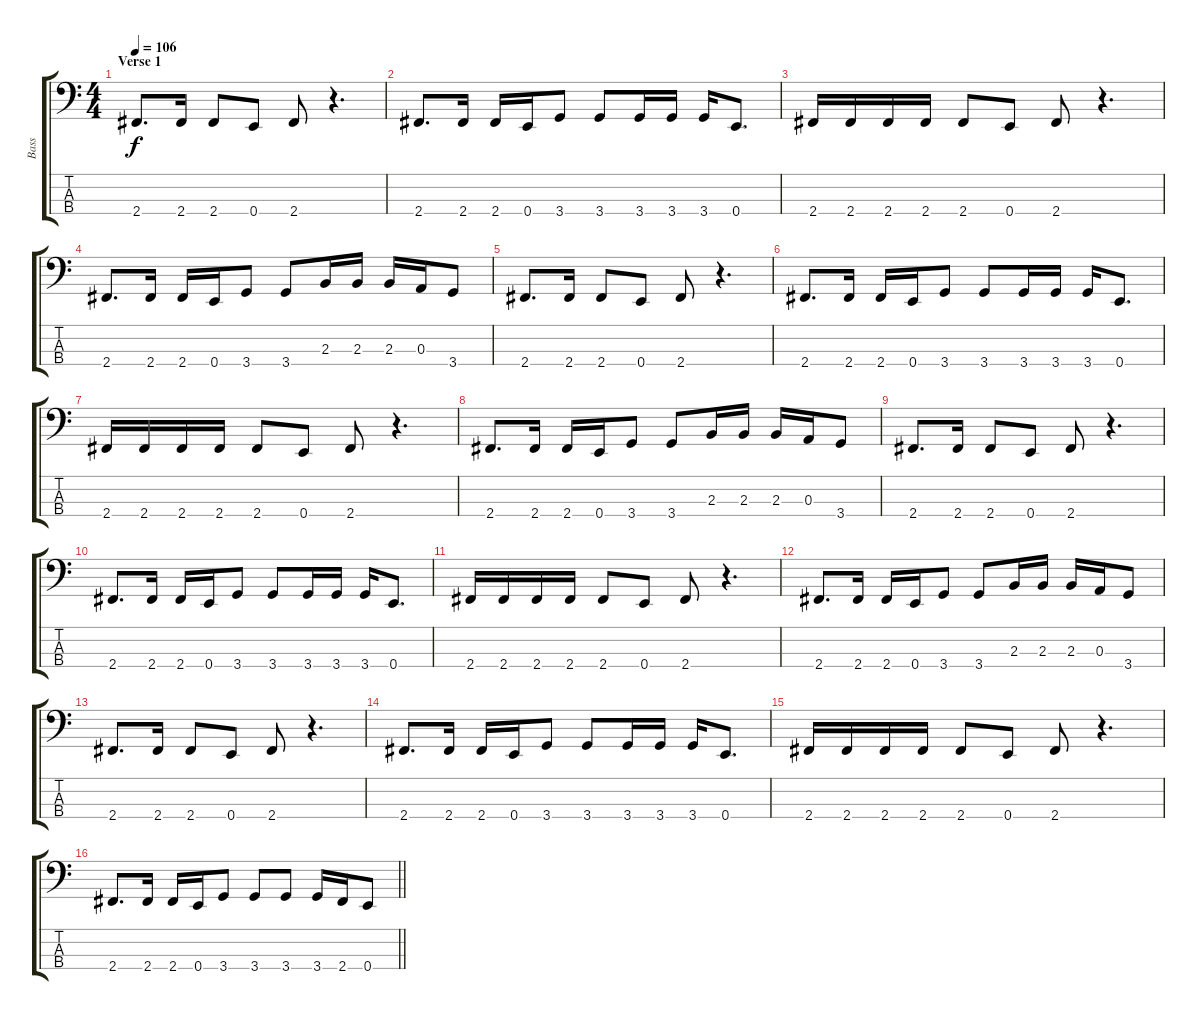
\track ("Bass" "Bass") {instrument electricbassfinger}
\staff {score tabs}
\tuning (G2 D2 A1 E1) {hide}
\ts (4 4)
\section ("" "Verse 1")
\tempo 106
\clef f4
\ks c
2.4.8{d dy f} 2.4.16 2.4.8 0.4.8 2.4.8 r.4{d} |
2.4.8{d} 2.4.16 2.4.16 0.4.16 3.4.8 3.4.8 3.4.16 3.4.16 3.4.16 0.4.8{d} |
2.4.16 2.4.16 2.4.16 2.4.16 2.4.8 0.4.8 2.4.8 r.4{d} |
2.4.8{d} 2.4.16 2.4.16 0.4.16 3.4.8 3.4.8 2.3.16 2.3.16 2.3.16 0.3.16 3.4.8 |
2.4.8{d} 2.4.16 2.4.8 0.4.8 2.4.8 r.4{d} |
2.4.8{d} 2.4.16 2.4.16 0.4.16 3.4.8 3.4.8 3.4.16 3.4.16 3.4.16 0.4.8{d} |
2.4.16 2.4.16 2.4.16 2.4.16 2.4.8 0.4.8 2.4.8 r.4{d} |
2.4.8{d} 2.4.16 2.4.16 0.4.16 3.4.8 3.4.8 2.3.16 2.3.16 2.3.16 0.3.16 3.4.8 |
2.4.8{d} 2.4.16 2.4.8 0.4.8 2.4.8 r.4{d} |
2.4.8{d} 2.4.16 2.4.16 0.4.16 3.4.8 3.4.8 3.4.16 3.4.16 3.4.16 0.4.8{d} |
2.4.16 2.4.16 2.4.16 2.4.16 2.4.8 0.4.8 2.4.8 r.4{d} |
2.4.8{d} 2.4.16 2.4.16 0.4.16 3.4.8 3.4.8 2.3.16 2.3.16 2.3.16 0.3.16 3.4.8 |
2.4.8{d} 2.4.16 2.4.8 0.4.8 2.4.8 r.4{d} |
2.4.8{d} 2.4.16 2.4.16 0.4.16 3.4.8 3.4.8 3.4.16 3.4.16 3.4.16 0.4.8{d} |
2.4.16 2.4.16 2.4.16 2.4.16 2.4.8 0.4.8 2.4.8 r.4{d} |
\barLineRight lightlight
2.4.8{d} 2.4.16 2.4.16 0.4.16 3.4.8 3.4.8 3.4.8 3.4.16 2.4.16 0.4.8
